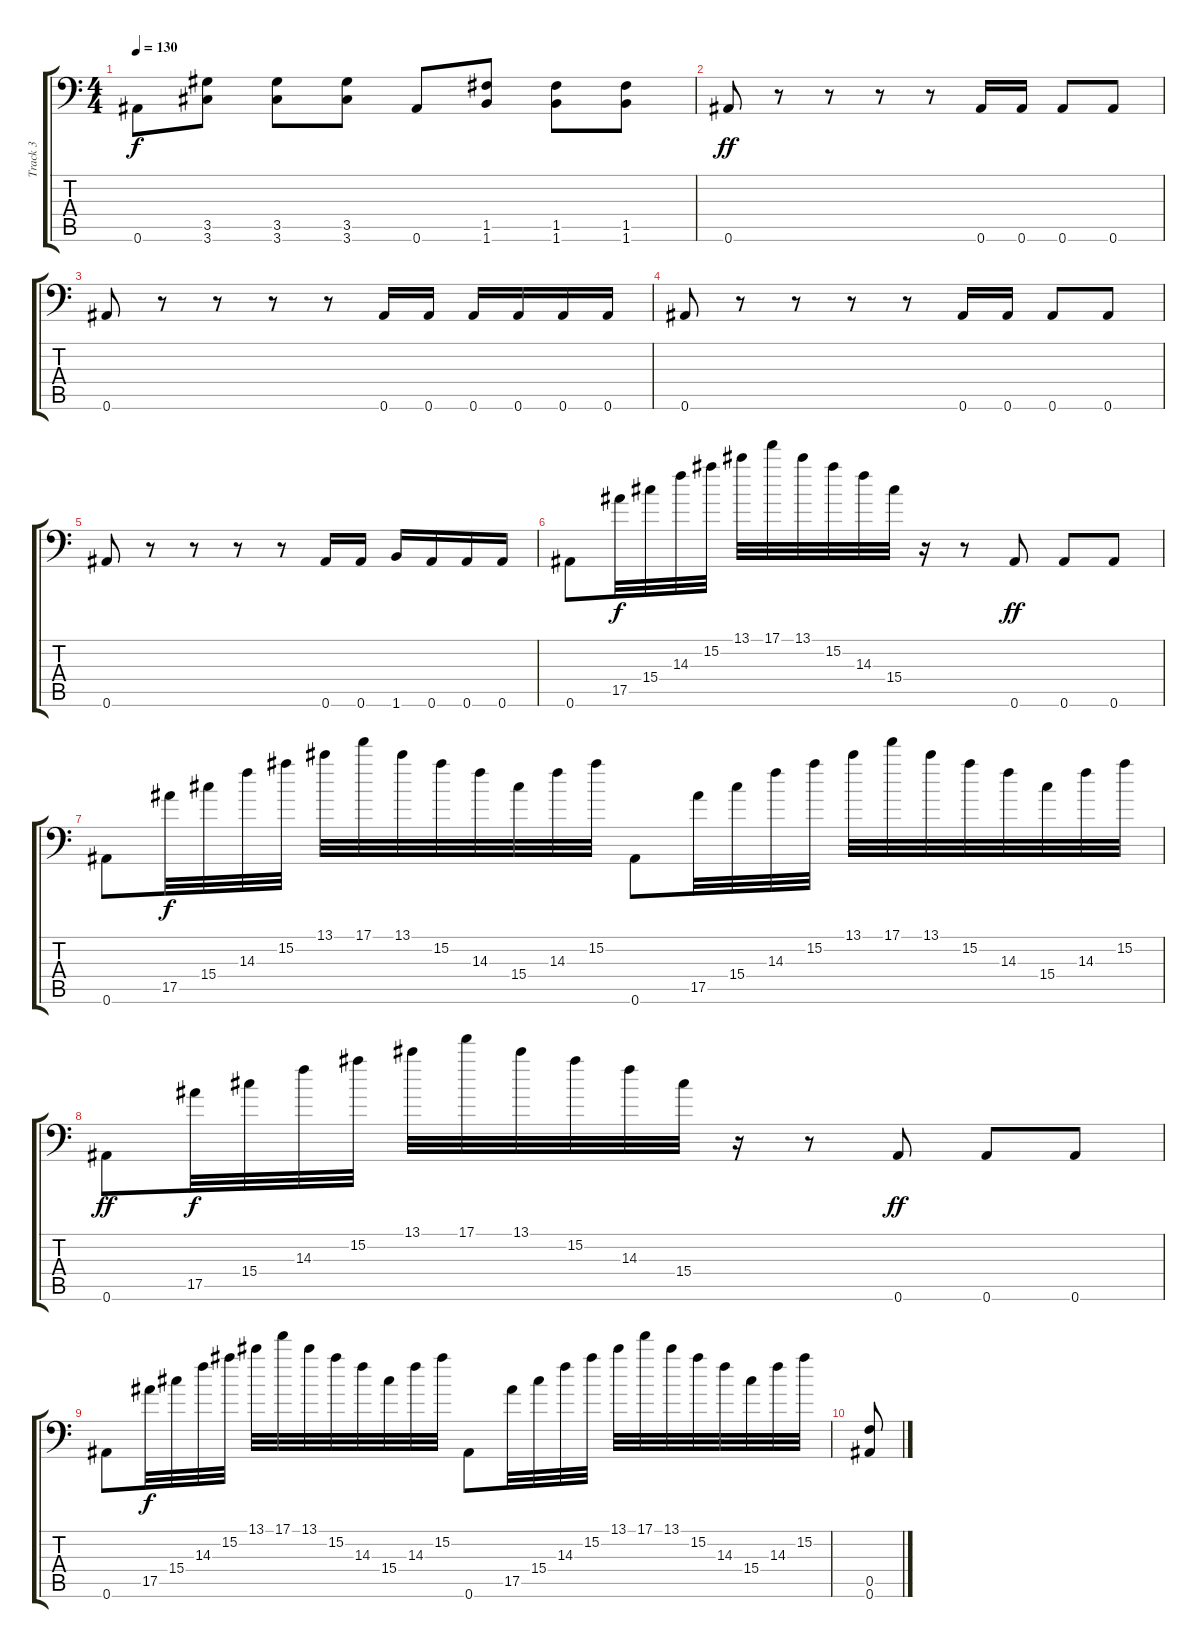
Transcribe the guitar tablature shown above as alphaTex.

\track ("Track 3" "Track 3") {instrument distortionguitar}
\staff {score tabs}
\tuning (C4 G3 Eb3 Bb2 F2 Bb1) {hide}
\ts (4 4)
\tempo 130
\clef f4
\ks c
0.6.8{dy f} (3.5 3.6).8 (3.5 3.6).8 (3.5 3.6).8 0.6.8 (1.5 1.6).8 (1.5 1.6).8 (1.5 1.6).8 |
0.6.8{dy ff} r.8 r.8 r.8 r.8 0.6.16 0.6.16 0.6.8 0.6.8 |
0.6.8 r.8 r.8 r.8 r.8 0.6.16 0.6.16 0.6.16 0.6.16 0.6.16 0.6.16 |
0.6.8 r.8 r.8 r.8 r.8 0.6.16 0.6.16 0.6.8 0.6.8 |
0.6.8 r.8 r.8 r.8 r.8 0.6.16 0.6.16 1.6.16 0.6.16 0.6.16 0.6.16 |
0.6.8 17.5.32{dy f} 15.4.32 14.3.32 15.2.32 13.1.32 17.1.32 13.1.32 15.2.32 14.3.32 15.4.32 r.16 r.8 0.6.8{dy ff} 0.6.8 0.6.8 |
0.6.8 17.5.32{dy f} 15.4.32 14.3.32 15.2.32 13.1.32 17.1.32 13.1.32 15.2.32 14.3.32 15.4.32 14.3.32 15.2.32 0.6.8 17.5.32 15.4.32 14.3.32 15.2.32 13.1.32 17.1.32 13.1.32 15.2.32 14.3.32 15.4.32 14.3.32 15.2.32 |
0.6.8{dy ff} 17.5.32{dy f} 15.4.32 14.3.32 15.2.32 13.1.32 17.1.32 13.1.32 15.2.32 14.3.32 15.4.32 r.16 r.8 0.6.8{dy ff} 0.6.8 0.6.8 |
0.6.8 17.5.32{dy f} 15.4.32 14.3.32 15.2.32 13.1.32 17.1.32 13.1.32 15.2.32 14.3.32 15.4.32 14.3.32 15.2.32 0.6.8 17.5.32 15.4.32 14.3.32 15.2.32 13.1.32 17.1.32 13.1.32 15.2.32 14.3.32 15.4.32 14.3.32 15.2.32 |
(0.5 0.6).8
